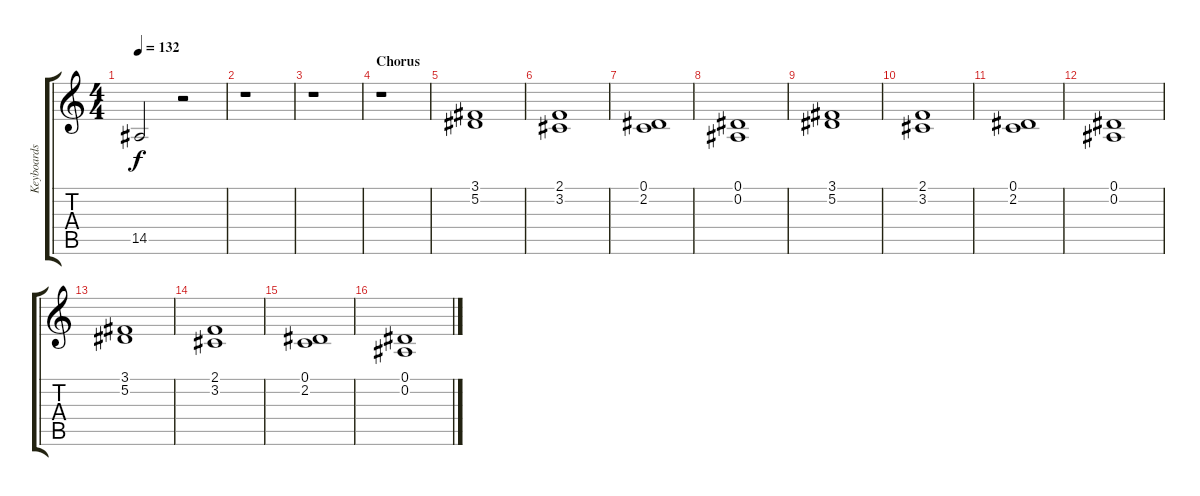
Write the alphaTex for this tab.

\track ("Keyboards" "Keyboards") {instrument choiraahs}
\staff {score tabs}
\tuning (Eb4 Bb3 Gb3 Db3 Ab2 Eb2) {hide}
\ts (4 4)
\tempo 132
\clef g2
\ks c
14.5.2{dy f} r.2 |
r.1 |
r.1 |
\section ("" "Chorus")
r.1 |
(3.1 5.2).1{instrument choiraahs} |
(2.1 3.2).1 |
(0.1 2.2).1 |
(0.1 0.2).1 |
(3.1 5.2).1 |
(2.1 3.2).1 |
(0.1 2.2).1 |
(0.1 0.2).1 |
(3.1 5.2).1 |
(2.1 3.2).1 |
(0.1 2.2).1 |
(0.1 0.2).1
